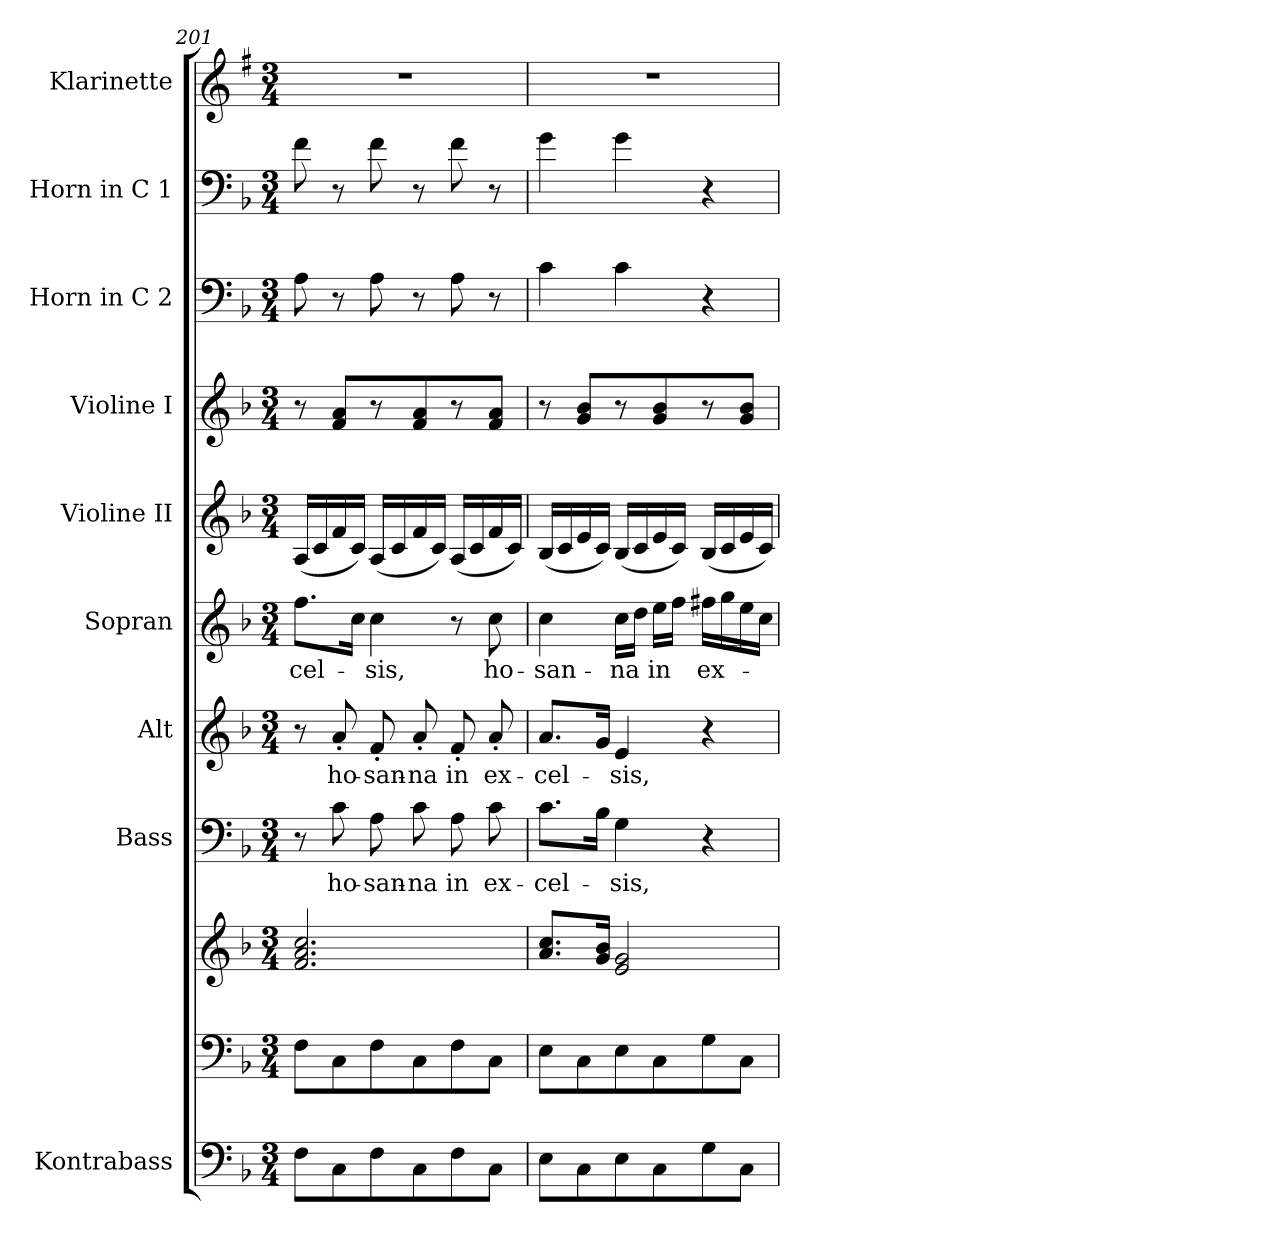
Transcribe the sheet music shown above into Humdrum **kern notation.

**kern	**kern	**kern	**kern	**text	**kern	**text	**kern	**text	**kern	**kern	**kern	**kern	**kern
*part10	*part9	*part9	*part8	*part8	*part7	*part7	*part6	*part6	*part5	*part4	*part3	*part2	*part1
*staff11	*staff10	*staff9	*staff8	*staff8	*staff7	*staff7	*staff6	*staff6	*staff5	*staff4	*staff3	*staff2	*staff1
*I"Kontrabass	*	*	*I"Bass	*	*I"Alt	*	*I"Sopran	*	*I"Violine II	*I"Violine I	*I"Horn in C 2	*I"Horn in C 1	*I"Klarinette
*I'Kb.	*	*	*I'B.	*	*I'A.	*	*I'S.	*	*I'Vl. II	*I'Vl. I	*I'Horn 2	*I'Horn 1	*I'Kl.
*clefF4	*clefF4	*clefG2	*clefF4	*	*clefG2	*	*clefG2	*	*clefG2	*clefG2	*clefF4	*clefF4	*clefG2
*ITrd7c12	*	*	*	*	*	*	*	*	*	*	*	*	*ITrd1c2
*k[b-]	*k[b-]	*k[b-]	*k[b-]	*	*k[b-]	*	*k[b-]	*	*k[b-]	*k[b-]	*k[b-]	*k[b-]	*k[b-]
*F:	*F:	*F:	*F:	*	*F:	*	*F:	*	*F:	*F:	*F:	*F:	*F:
*M3/4	*M3/4	*M3/4	*M3/4	*	*M3/4	*	*M3/4	*	*M3/4	*M3/4	*M3/4	*M3/4	*M3/4
=201	=201	=201	=201	=201	=201	=201	=201	=201	=201	=201	=201	=201	=201
!	!	!	!	!	!	!	!	!LO:LY:b	!	!	!	!	!
8FF\L	8F\L	2.f/ 2.a/ 2.cc/	8r	.	8r	.	8.ff\L	-cel-	(<16A/LL	8r	8A\	8f\	2.r
.	.	.	.	.	.	.	.	.	16c/	.	.	.	.
!	!	!	!	!LO:LY:b	!	!LO:LY:b	!	!	!	!	!	!	!
8CC\	8C\	.	8c\	ho-	8a'</	ho-	.	.	16f/	8f/ 8a/L	8r	8r	.
.	.	.	.	.	.	.	16cc\Jk	.	16c/JJ)	.	.	.	.
!	!	!	!	!LO:LY:b	!	!LO:LY:b	!	!LO:LY:b	!	!	!	!	!
8FF\	8F\	.	8A\	-san-	8f'</	-san-	4cc\	-sis,	(<16A/LL	8r	8A\	8f\	.
.	.	.	.	.	.	.	.	.	16c/	.	.	.	.
!	!	!	!	!LO:LY:b	!	!LO:LY:b	!	!	!	!	!	!	!
8CC\	8C\	.	8c\	-na	8a'</	-na	.	.	16f/	8f/ 8a/	8r	8r	.
.	.	.	.	.	.	.	.	.	16c/JJ)	.	.	.	.
!	!	!	!	!LO:LY:b	!	!LO:LY:b	!	!	!	!	!	!	!
8FF\	8F\	.	8A\	in	8f'</	in	8r	.	(<16A/LL	8r	8A\	8f\	.
.	.	.	.	.	.	.	.	.	16c/	.	.	.	.
!	!	!	!	!LO:LY:b	!	!LO:LY:b	!	!LO:LY:b	!	!	!	!	!
8CC\J	8C\J	.	8c\	ex-	8a'</	ex-	8cc\	ho-	16f/	8f/ 8a/J	8r	8r	.
.	.	.	.	.	.	.	.	.	16c/JJ)	.	.	.	.
!!LO:PB:g=z
=202	=202	=202	=202	=202	=202	=202	=202	=202	=202	=202	=202	=202	=202
!	!	!	!	!LO:LY:b	!	!LO:LY:b	!	!LO:LY:b	!	!	!	!	!
8EE\L	8E\L	8.a/ 8.cc/L	8.c\L	-cel-	8.a/L	-cel-	4cc\	-san-	(<16B-/LL	8r	4c\	4g\	2.r
.	.	.	.	.	.	.	.	.	16c/	.	.	.	.
8CC\	8C\	.	.	.	.	.	.	.	16e/	8g/ 8b-/L	.	.	.
.	.	16g/ 16b-/Jk	16B-\Jk	.	16g/Jk	.	.	.	16c/JJ)	.	.	.	.
!	!	!	!	!LO:LY:b	!	!LO:LY:b	!	!LO:LY:b	!	!	!	!	!
8EE\	8E\	2e/ 2g/	4G\	-sis,	4e/	-sis,	16cc\LL	-na	(<16B-/LL	8r	4c\	4g\	.
.	.	.	.	.	.	.	16dd\JJ	.	16c/	.	.	.	.
!	!	!	!	!	!	!	!	!LO:LY:b	!	!	!	!	!
8CC\	8C\	.	.	.	.	.	16ee\LL	in	16e/	8g/ 8b-/	.	.	.
.	.	.	.	.	.	.	16ff\JJ	.	16c/JJ)	.	.	.	.
!	!	!	!	!	!	!	!	!LO:LY:b	!	!	!	!	!
8GG\	8G\	.	4r	.	4r	.	16ff#X\LL	ex-	(<16B-/LL	8r	4r	4r	.
.	.	.	.	.	.	.	16gg\	.	16c/	.	.	.	.
8CC\J	8C\J	.	.	.	.	.	16ee\	.	16e/	8g/ 8b-/J	.	.	.
.	.	.	.	.	.	.	16cc\JJ	.	16c/JJ)	.	.	.	.
=	=	=	=	=	=	=	=	=	=	=	=	=	=
*-	*-	*-	*-	*-	*-	*-	*-	*-	*-	*-	*-	*-	*-
